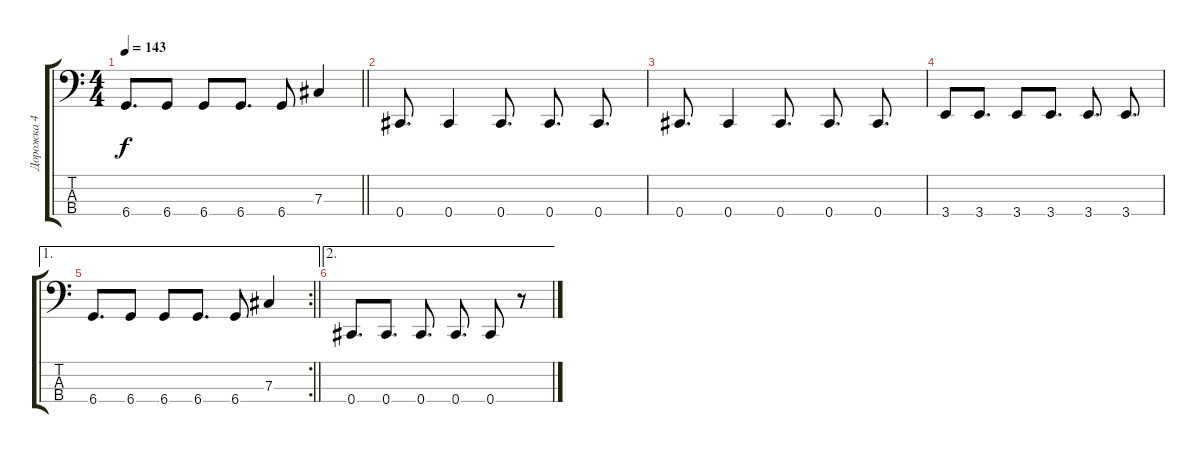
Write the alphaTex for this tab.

\track ("Дорожка 4" "Дорожка 4") {instrument electricbassfinger}
\staff {score tabs}
\tuning (E2 B1 Gb1 Db1) {hide}
\ts (4 4)
\tempo 143
\clef f4
\barLineRight lightlight
\ks c
6.4.8{d dy f} 6.4.8 6.4.8 6.4.8{d} 6.4.8 7.3.4 |
0.4.8{d} 0.4.4 0.4.8{d} 0.4.8{d} 0.4.8{d} |
0.4.8{d} 0.4.4 0.4.8{d} 0.4.8{d} 0.4.8{d} |
3.4.8 3.4.8{d} 3.4.8 3.4.8{d} 3.4.8{d} 3.4.8{d} |
\ae 1
\rc 2
\barLineRight lightlight
6.4.8{d} 6.4.8 6.4.8 6.4.8{d} 6.4.8 7.3.4 |
\ae 2
0.4.8{d} 0.4.8{d} 0.4.8{d} 0.4.8{d} 0.4.8 r.8
